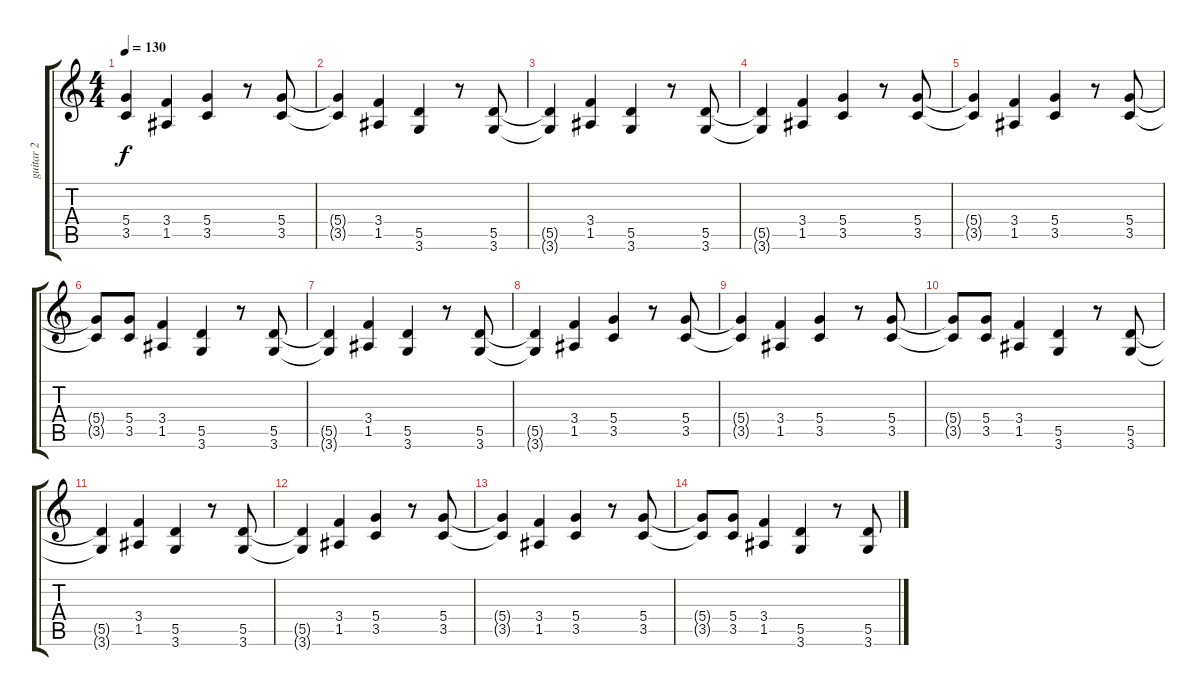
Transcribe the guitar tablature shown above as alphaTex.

\track ("guitar 2" "guitar 2") {instrument overdrivenguitar}
\staff {score tabs}
\tuning (E4 B3 G3 D3 A2 E2) {hide}
\ts (4 4)
\tempo 130
\clef g2
\ks c
(5.4{t} 3.5{t}).4{dy f} (3.4 1.5).4 (5.4 3.5).4 r.8 (5.4 3.5).8 |
(5.4{t} 3.5{t}).4 (3.4 1.5).4 (5.5 3.6).4 r.8 (5.5 3.6).8 |
(5.5{t} 3.6{t}).4 (3.4 1.5).4 (5.5 3.6).4 r.8 (5.5 3.6).8 |
(5.5{t} 3.6{t}).4 (3.4 1.5).4 (5.4 3.5).4 r.8 (5.4 3.5).8 |
(5.4{t} 3.5{t}).4 (3.4 1.5).4 (5.4 3.5).4 r.8 (5.4 3.5).8 |
(5.4{t} 3.5{t}).8 (5.4 3.5).8 (3.4 1.5).4 (5.5 3.6).4 r.8 (5.5 3.6).8 |
(5.5{t} 3.6{t}).4 (3.4 1.5).4 (5.5 3.6).4 r.8 (5.5 3.6).8 |
(5.5{t} 3.6{t}).4 (3.4 1.5).4 (5.4 3.5).4 r.8 (5.4 3.5).8 |
(5.4{t} 3.5{t}).4 (3.4 1.5).4 (5.4 3.5).4 r.8 (5.4 3.5).8 |
(5.4{t} 3.5{t}).8 (5.4 3.5).8 (3.4 1.5).4 (5.5 3.6).4 r.8 (5.5 3.6).8 |
(5.5{t} 3.6{t}).4 (3.4 1.5).4 (5.5 3.6).4 r.8 (5.5 3.6).8 |
(5.5{t} 3.6{t}).4 (3.4 1.5).4 (5.4 3.5).4 r.8 (5.4 3.5).8 |
(5.4{t} 3.5{t}).4 (3.4 1.5).4 (5.4 3.5).4 r.8 (5.4 3.5).8 |
(5.4{t} 3.5{t}).8 (5.4 3.5).8 (3.4 1.5).4 (5.5 3.6).4 r.8 (5.5 3.6).8
